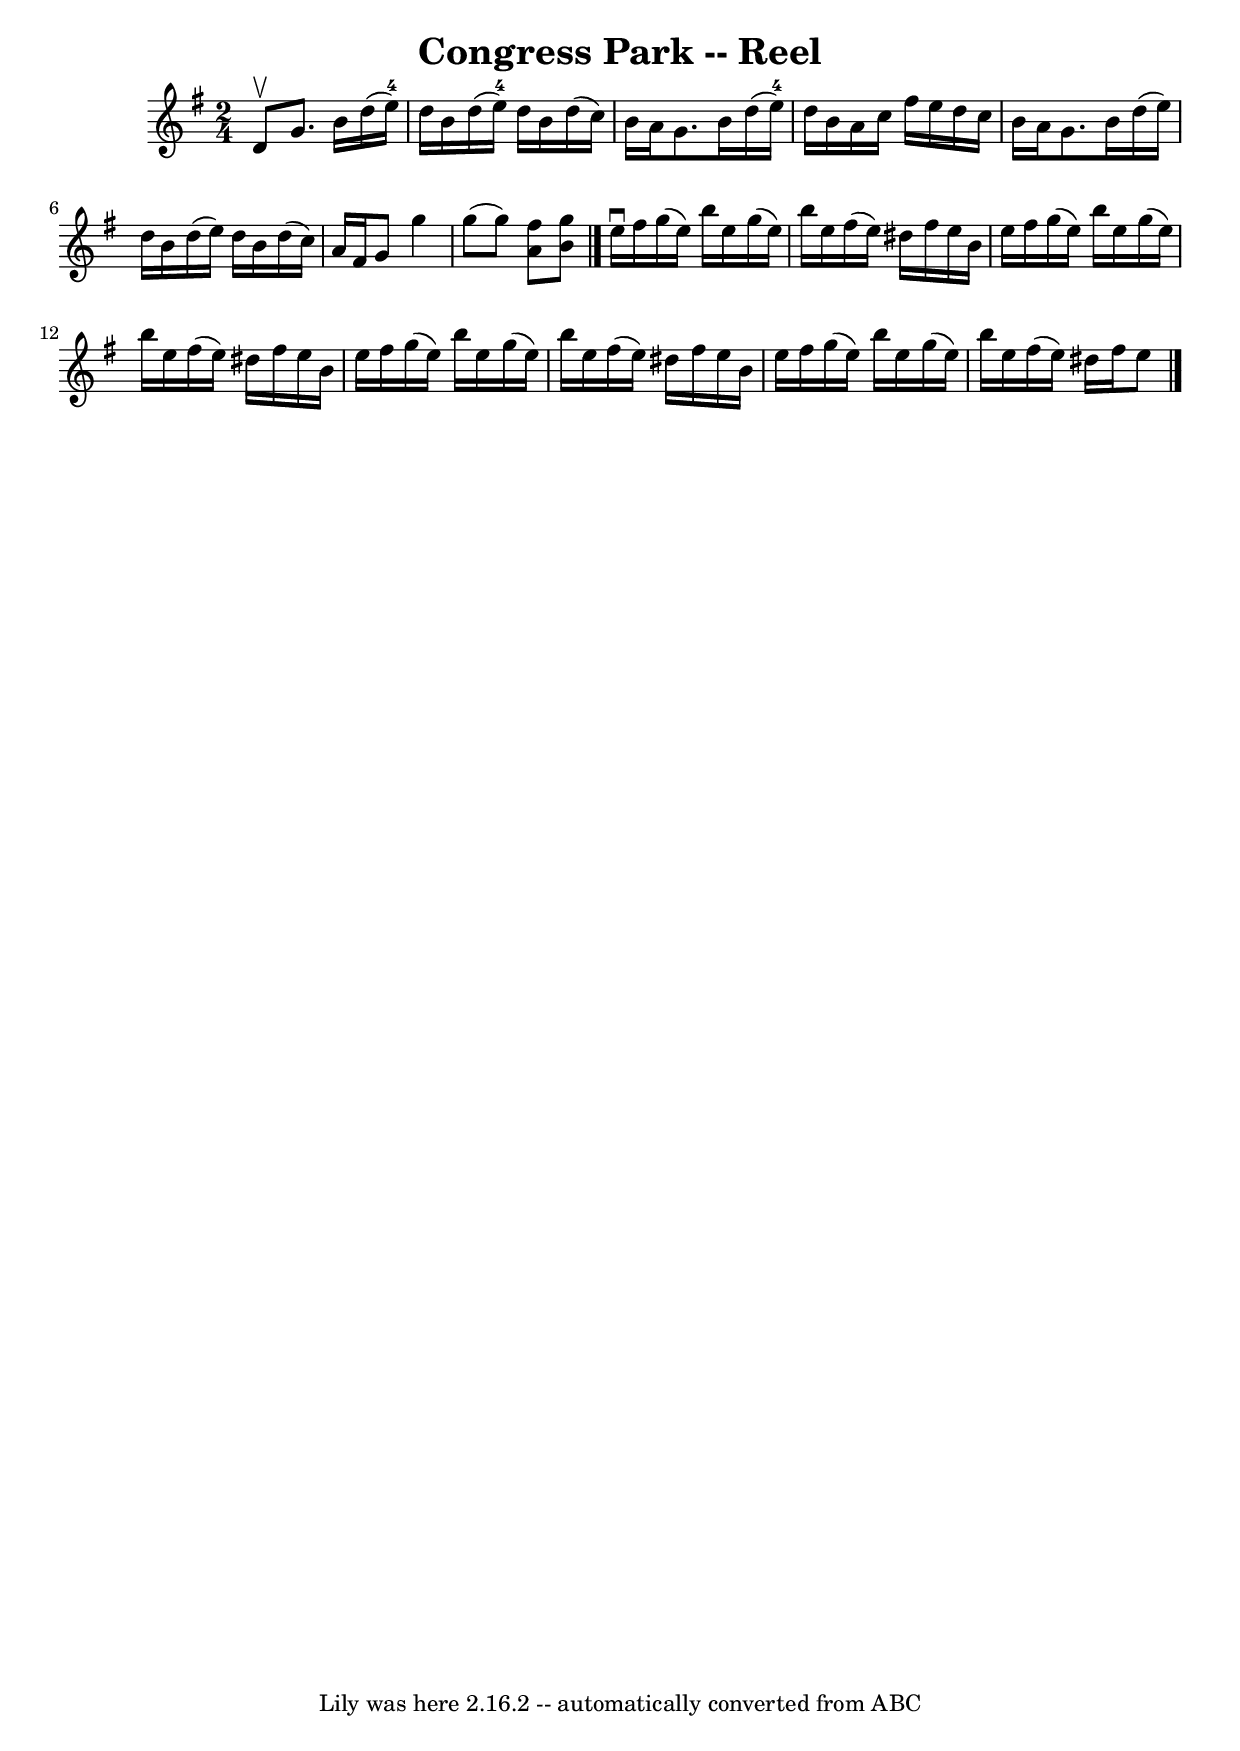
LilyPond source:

\version "2.16.2"
\include "Mammoth.ily"
\header {
  %% book = "Ryan's Mammoth Collection"
  crossRefNumber = "1"
  footnotes = "\\\\147"
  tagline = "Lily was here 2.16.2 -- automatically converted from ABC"
  title = "Congress Park -- Reel"

}
voicedefault =  {


  \time 2/4 
  \key g \major
  d'8^\upbow |
  g'8. b'16 d''16 (
  e''16-4) d''16 b'16    |
  d''16 (e''16-4) d''16    
  b'16 d''16 (c''16) b'16 a'16    |
  g'8. b'16 d''16 
  (e''16-4) d''16 b'16    |
  a'16 c''16 fis''16    
  e''16 d''16 c''16 b'16 a'16    |
  g'8. b'16 d''16 (
  e''16) d''16 b'16    |
  d''16 (e''16) d''16 b'16   
  d''16 (c''16) a'16 fis'16    |
  g'8 g''4 g''8 (
  |
  g''8) << a'8 fis''8   >> << b'8 g''8   >>   \bar "|."   
  e''16^\downbow fis''16  |
  g''16 (e''16) b''16 e''16  
  g''16 (e''16) b''16 e''16    |
  fis''16 (e''16)   
  dis''16 fis''16 e''16 b'16 e''16 fis''16    |
  g''16 (
  e''16) b''16 e''16 g''16 (e''16) b''16 e''16    |
  
  fis''16 (e''16) dis''16 fis''16 e''16 b'16 e''16    
  fis''16    |
  g''16 (e''16) b''16 e''16 g''16 (e''16 
  ) b''16 e''16    |
  fis''16 (e''16) dis''16 fis''16   
  e''16 b'16 e''16 fis''16    |
  g''16 (e''16) b''16    
  e''16 g''16 (e''16) b''16 e''16    |
  fis''16 (e''16  
  -) dis''16 fis''16 e''8    \bar "|."   

}

\score{
  <<

    \context Staff="default"
    {
      \voicedefault 
      
    }

  >>
  \layout {
    
  }
  \midi {
  }

}
